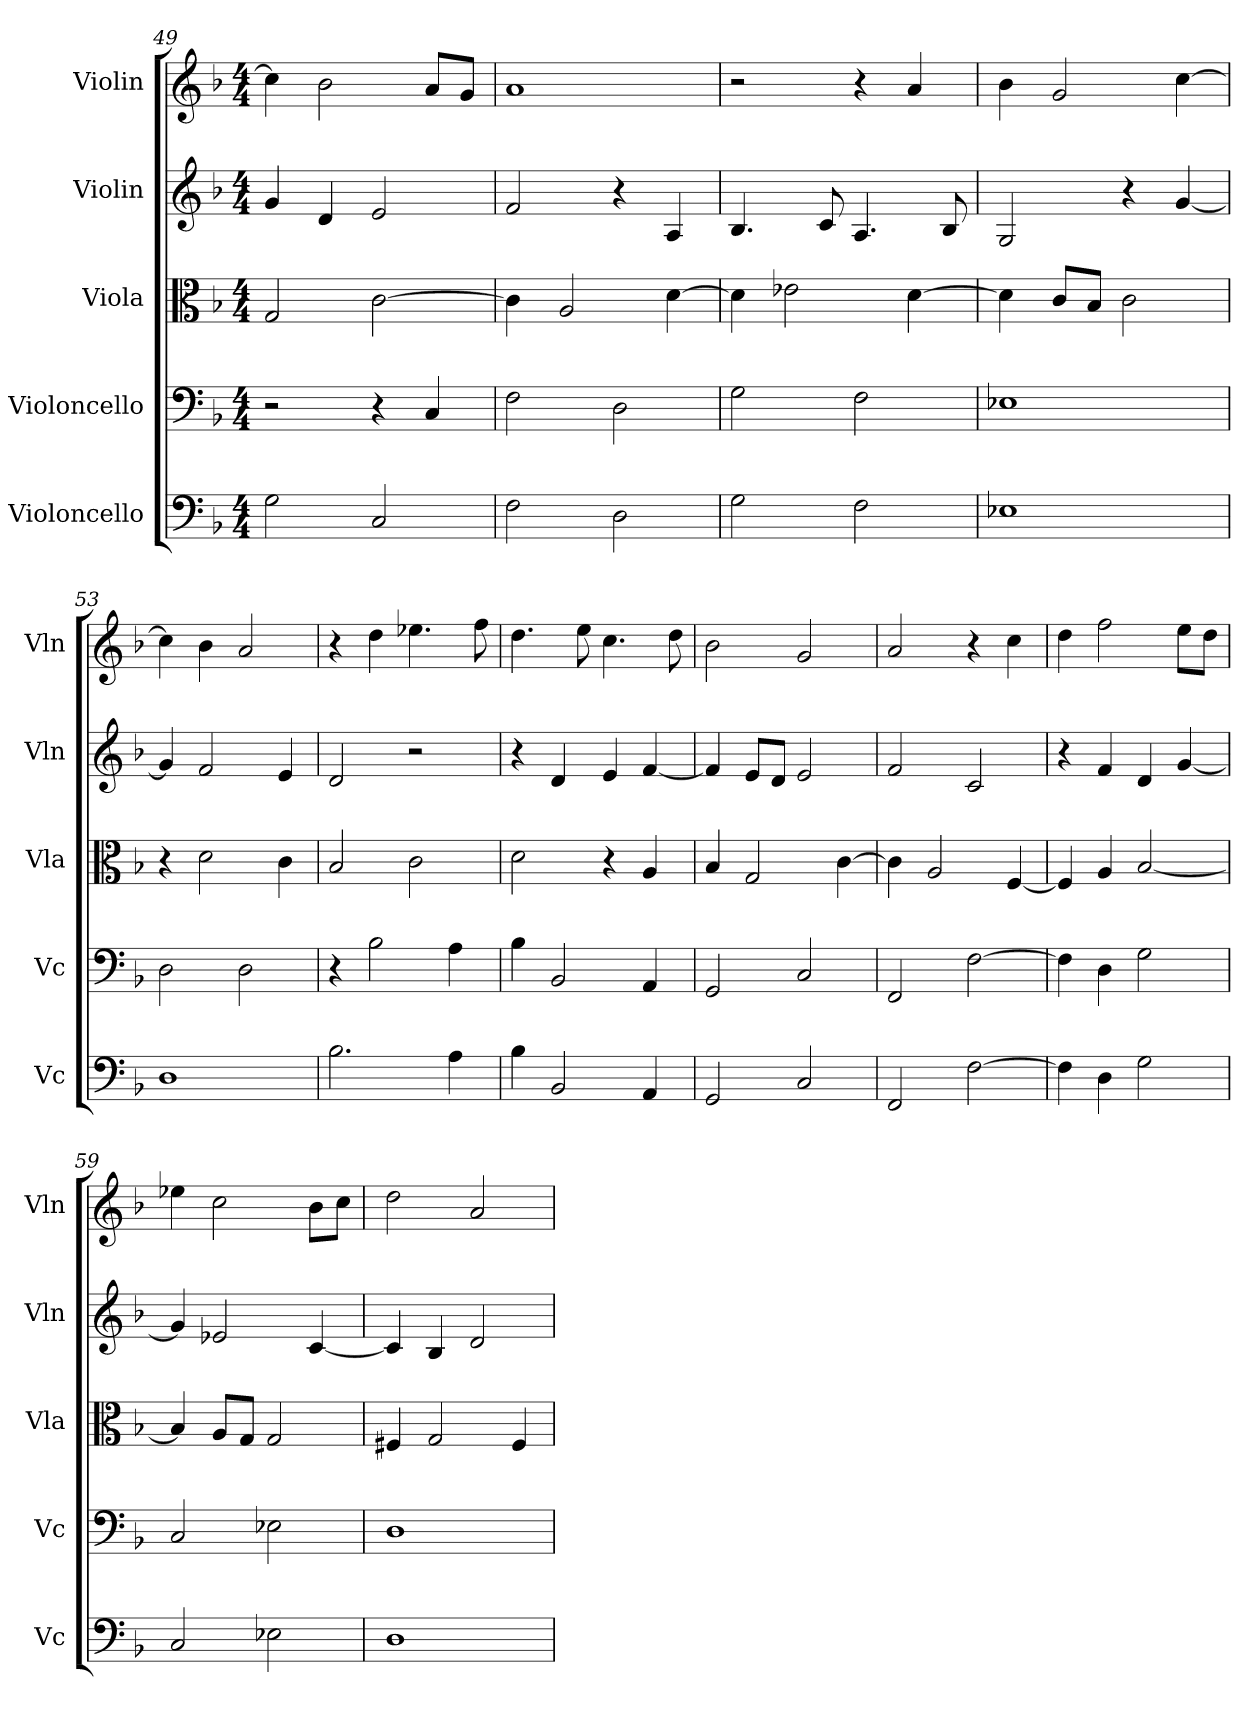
**kern	**kern	**kern	**kern	**kern
*part5	*part4	*part3	*part2	*part1
*staff5	*staff4	*staff3	*staff2	*staff1
*I"Violoncello	*I"Violoncello	*I"Viola	*I"Violin	*I"Violin
*I'Vc	*I'Vc	*I'Vla	*I'Vln	*I'Vln
*clefF4	*clefF4	*clefC3	*clefG2	*clefG2
*k[b-]	*k[b-]	*k[b-]	*k[b-]	*k[b-]
*M4/4	*M4/4	*M4/4	*M4/4	*M4/4
=49	=49	=49	=49	=49
2G\	2r	2G/	4g/	4cc\]
.	.	.	4d/	2b-\
2C/	4r	[2c\	2e/	.
.	4C/	.	.	8a/L
.	.	.	.	8g/J
=50	=50	=50	=50	=50
2F\	2F\	4c\]	2f/	1a
.	.	2A/	.	.
2D\	2D\	.	4r	.
.	.	[4d\	4A/	.
=51	=51	=51	=51	=51
2G\	2G\	4d\]	4.B-/	2r
.	.	2e-X\	.	.
.	.	.	8c/	.
2F\	2F\	.	4.A/	4r
.	.	[4d\	.	4a/
.	.	.	8B-/	.
=52	=52	=52	=52	=52
1E-X	1E-X	4d\]	2G/	4b-\
.	.	8c/L	.	2g/
.	.	8B-/J	.	.
.	.	2c\	4r	.
.	.	.	[4g/	[4cc\
=53	=53	=53	=53	=53
1D	2D\	4r	4g/]	4cc\]
.	.	2d\	2f/	4b-\
.	2D\	.	.	2a/
.	.	4c\	4e/	.
=54	=54	=54	=54	=54
2.B-\	4r	2B-/	2d/	4r
.	2B-\	.	.	4dd\
.	.	2c\	2r	4.ee-X\
4A\	4A\	.	.	.
.	.	.	.	8ff\
=55	=55	=55	=55	=55
4B-\	4B-\	2d\	4r	4.dd\
2BB-/	2BB-/	.	4d/	.
.	.	.	.	8ee\
.	.	4r	4e/	4.cc\
4AA/	4AA/	4A/	[4f/	.
.	.	.	.	8dd\
=56	=56	=56	=56	=56
2GG/	2GG/	4B-/	4f/]	2b-\
.	.	2G/	8e/L	.
.	.	.	8d/J	.
2C/	2C/	.	2e/	2g/
.	.	[4c\	.	.
=57	=57	=57	=57	=57
2FF/	2FF/	4c\]	2f/	2a/
.	.	2A/	.	.
[2F\	[2F\	.	2c/	4r
.	.	[4F/	.	4cc\
=58	=58	=58	=58	=58
4F\]	4F\]	4F/]	4r	4dd\
4D\	4D\	4A/	4f/	2ff\
2G\	2G\	[2B-/	4d/	.
.	.	.	[4g/	8ee\L
.	.	.	.	8dd\J
=59	=59	=59	=59	=59
2C/	2C/	4B-/]	4g/]	4ee-X\
.	.	8A/L	2e-X/	2cc\
.	.	8G/J	.	.
2E-X\	2E-X\	2G/	.	.
.	.	.	[4c/	8b-\L
.	.	.	.	8cc\J
=60	=60	=60	=60	=60
1D	1D	4F#X/	4c/]	2dd\
.	.	2G/	4B-/	.
.	.	.	2d/	2a/
.	.	4F#/	.	.
=	=	=	=	=
*-	*-	*-	*-	*-
